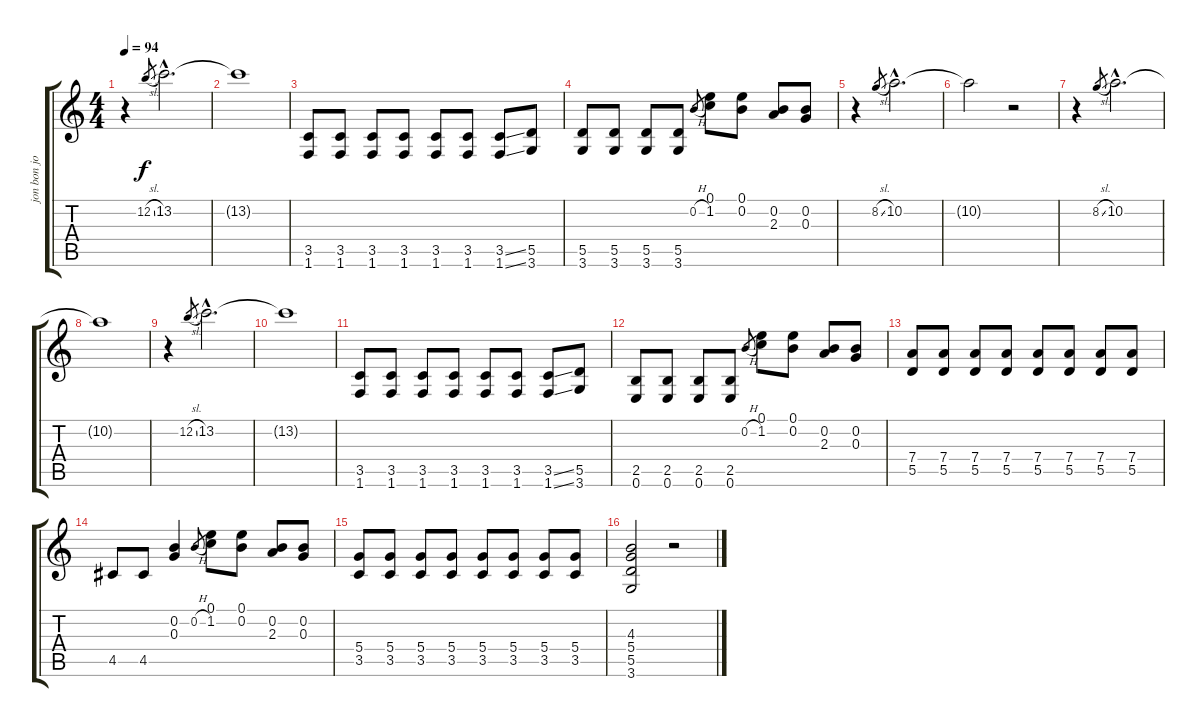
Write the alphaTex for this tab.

\track ("jon bon jovi" "jon bon jo") {instrument overdrivenguitar}
\staff {score tabs}
\tuning (E4 B3 G3 D3 A2 E2) {hide}
\ts (4 4)
\tempo 94
\clef g2
\ks c
r.4{dy f} 12.2{sl}.8{gr} 13.2{hac}.2{d} |
13.2{t}.1 |
(3.5 1.6).8 (3.5 1.6).8 (3.5 1.6).8 (3.5 1.6).8 (3.5 1.6).8 (3.5 1.6).8 (3.5{ss} 1.6{ss}).8 (5.5 3.6).8 |
(5.5 3.6).8 (5.5 3.6).8 (5.5 3.6).8 (5.5 3.6).8 0.2{h}.8{gr} (0.1 1.2).8 (0.1 0.2).8 (0.2 2.3).8 (0.2 0.3).8 |
r.4 8.2{sl}.8{gr} 10.2{hac}.2{d} |
10.2{t}.2 r.2 |
r.4 8.2{sl}.8{gr} 10.2{hac}.2{d} |
10.2{t}.1 |
r.4 12.2{sl}.8{gr} 13.2{hac}.2{d} |
13.2{t}.1 |
(3.5 1.6).8 (3.5 1.6).8 (3.5 1.6).8 (3.5 1.6).8 (3.5 1.6).8 (3.5 1.6).8 (3.5{ss} 1.6{ss}).8 (5.5 3.6).8 |
(2.5 0.6).8 (2.5 0.6).8 (2.5 0.6).8 (2.5 0.6).8 0.2{h}.8{gr} (0.1 1.2).8 (0.1 0.2).8 (0.2 2.3).8 (0.2 0.3).8 |
(7.4 5.5).8 (7.4 5.5).8 (7.4 5.5).8 (7.4 5.5).8 (7.4 5.5).8 (7.4 5.5).8 (7.4 5.5).8 (7.4 5.5).8 |
4.5.8 4.5.8 (0.2 0.3).4 0.2{h}.8{gr} (0.1 1.2).8 (0.1 0.2).8 (0.2 2.3).8 (0.2 0.3).8 |
(5.4 3.5).8 (5.4 3.5).8 (5.4 3.5).8 (5.4 3.5).8 (5.4 3.5).8 (5.4 3.5).8 (5.4 3.5).8 (5.4 3.5).8 |
(4.3 5.4 5.5 3.6).2 r.2
